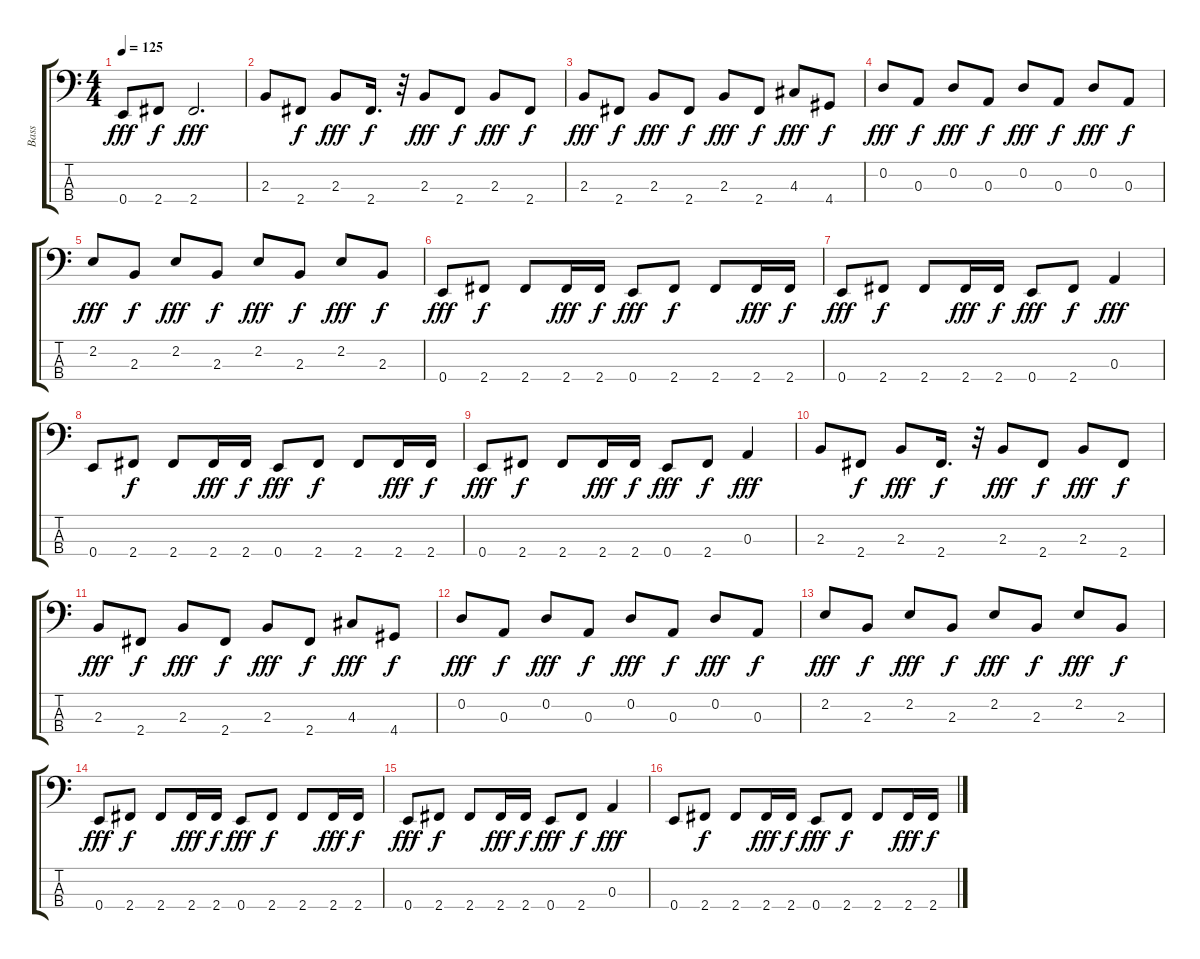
\track ("Bass" "Bass") {instrument electricbasspick}
\staff {score tabs}
\tuning (G2 D2 A1 E1) {hide}
\ts (4 4)
\tempo 125
\clef f4
\ks c
0.4.8{dy fff} 2.4.8{dy f} 2.4.2{d dy fff} |
2.3.8 2.4.8{dy f} 2.3.8{dy fff} 2.4.16{d dy f} r.32 2.3.8{dy fff} 2.4.8{dy f} 2.3.8{dy fff} 2.4.8{dy f} |
2.3.8{dy fff} 2.4.8{dy f} 2.3.8{dy fff} 2.4.8{dy f} 2.3.8{dy fff} 2.4.8{dy f} 4.3.8{dy fff} 4.4.8{dy f} |
0.2.8{dy fff} 0.3.8{dy f} 0.2.8{dy fff} 0.3.8{dy f} 0.2.8{dy fff} 0.3.8{dy f} 0.2.8{dy fff} 0.3.8{dy f} |
2.2.8{dy fff} 2.3.8{dy f} 2.2.8{dy fff} 2.3.8{dy f} 2.2.8{dy fff} 2.3.8{dy f} 2.2.8{dy fff} 2.3.8{dy f} |
0.4.8{dy fff} 2.4.8{dy f} 2.4.8 2.4.16{dy fff} 2.4.16{dy f} 0.4.8{dy fff} 2.4.8{dy f} 2.4.8 2.4.16{dy fff} 2.4.16{dy f} |
0.4.8{dy fff} 2.4.8{dy f} 2.4.8 2.4.16{dy fff} 2.4.16{dy f} 0.4.8{dy fff} 2.4.8{dy f} 0.3.4{dy fff} |
0.4.8 2.4.8{dy f} 2.4.8 2.4.16{dy fff} 2.4.16{dy f} 0.4.8{dy fff} 2.4.8{dy f} 2.4.8 2.4.16{dy fff} 2.4.16{dy f} |
0.4.8{dy fff} 2.4.8{dy f} 2.4.8 2.4.16{dy fff} 2.4.16{dy f} 0.4.8{dy fff} 2.4.8{dy f} 0.3.4{dy fff} |
2.3.8 2.4.8{dy f} 2.3.8{dy fff} 2.4.16{d dy f} r.32 2.3.8{dy fff} 2.4.8{dy f} 2.3.8{dy fff} 2.4.8{dy f} |
2.3.8{dy fff} 2.4.8{dy f} 2.3.8{dy fff} 2.4.8{dy f} 2.3.8{dy fff} 2.4.8{dy f} 4.3.8{dy fff} 4.4.8{dy f} |
0.2.8{dy fff} 0.3.8{dy f} 0.2.8{dy fff} 0.3.8{dy f} 0.2.8{dy fff} 0.3.8{dy f} 0.2.8{dy fff} 0.3.8{dy f} |
2.2.8{dy fff} 2.3.8{dy f} 2.2.8{dy fff} 2.3.8{dy f} 2.2.8{dy fff} 2.3.8{dy f} 2.2.8{dy fff} 2.3.8{dy f} |
0.4.8{dy fff} 2.4.8{dy f} 2.4.8 2.4.16{dy fff} 2.4.16{dy f} 0.4.8{dy fff} 2.4.8{dy f} 2.4.8 2.4.16{dy fff} 2.4.16{dy f} |
0.4.8{dy fff} 2.4.8{dy f} 2.4.8 2.4.16{dy fff} 2.4.16{dy f} 0.4.8{dy fff} 2.4.8{dy f} 0.3.4{dy fff} |
0.4.8 2.4.8{dy f} 2.4.8 2.4.16{dy fff} 2.4.16{dy f} 0.4.8{dy fff} 2.4.8{dy f} 2.4.8 2.4.16{dy fff} 2.4.16{dy f}
